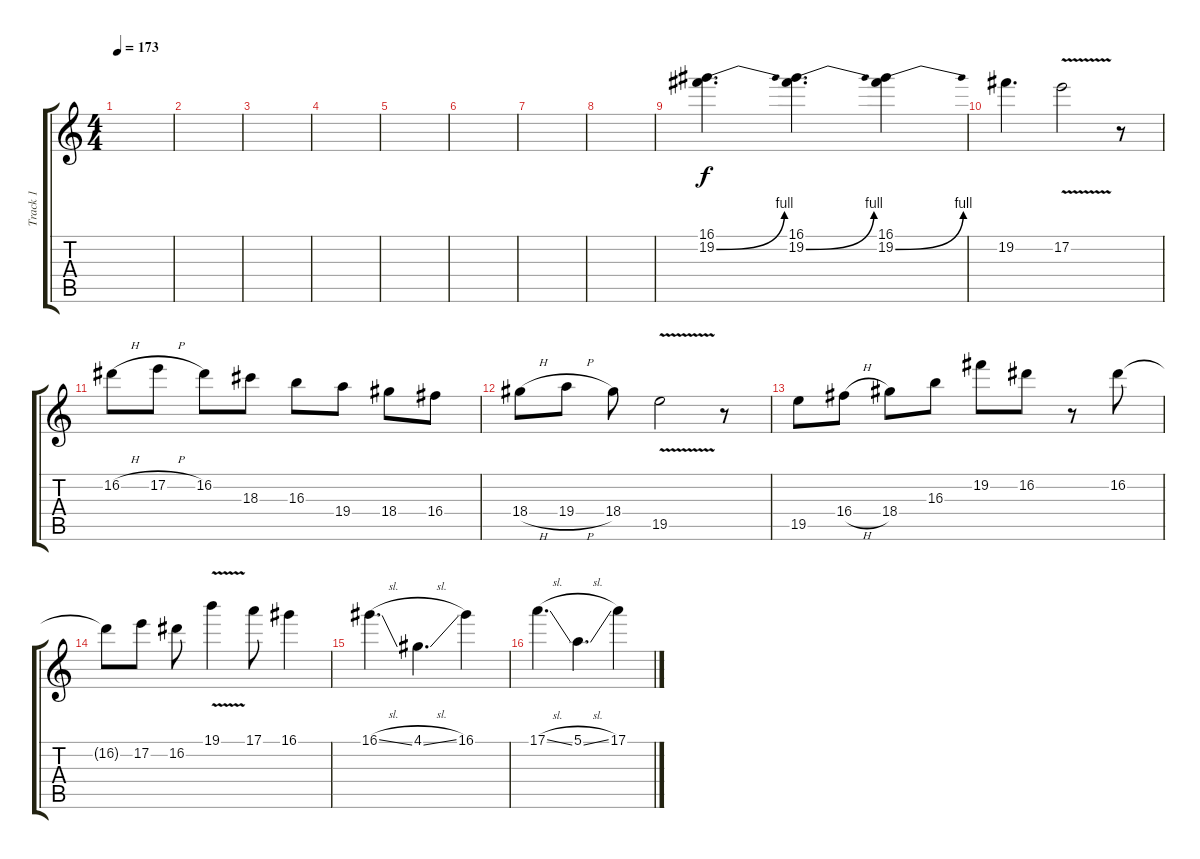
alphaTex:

\track ("Track 1" "Track 1") {instrument acousticguitarsteel}
\staff {score tabs}
\tuning (E4 B3 G3 D3 A2 E2) {hide}
\ts (4 4)
\tempo 173
\clef g2
\ks c
|
|
|
|
|
|
|
|
(16.1 19.2{be (bend 0 0 60 4)}).4{d} (16.1 19.2{be (bend 0 0 60 4)}).4{d} (16.1 19.2{be (bend 0 0 60 4)}).4 |
19.2.4{d} 17.2{v}.2 r.8 |
16.2{h}.8 17.2{h}.8 16.2.8 18.3.8 16.3.8 19.4.8 18.4.8 16.4.8 |
18.4{h}.8 19.4{h}.8 18.4.8 19.5{v}.2 r.8 |
19.5.8 16.4{h}.8 18.4.8 16.3.8 19.2.8 16.2.8 r.8 16.2.8 |
16.2{t}.8 17.2.8 16.2.8 19.1{v}.4 17.1.8 16.1.4 |
16.1{sl}.4{d} 4.1{sl}.4{d} 16.1.4 |
17.1{sl}.4{d} 5.1{sl}.4{d} 17.1.4
